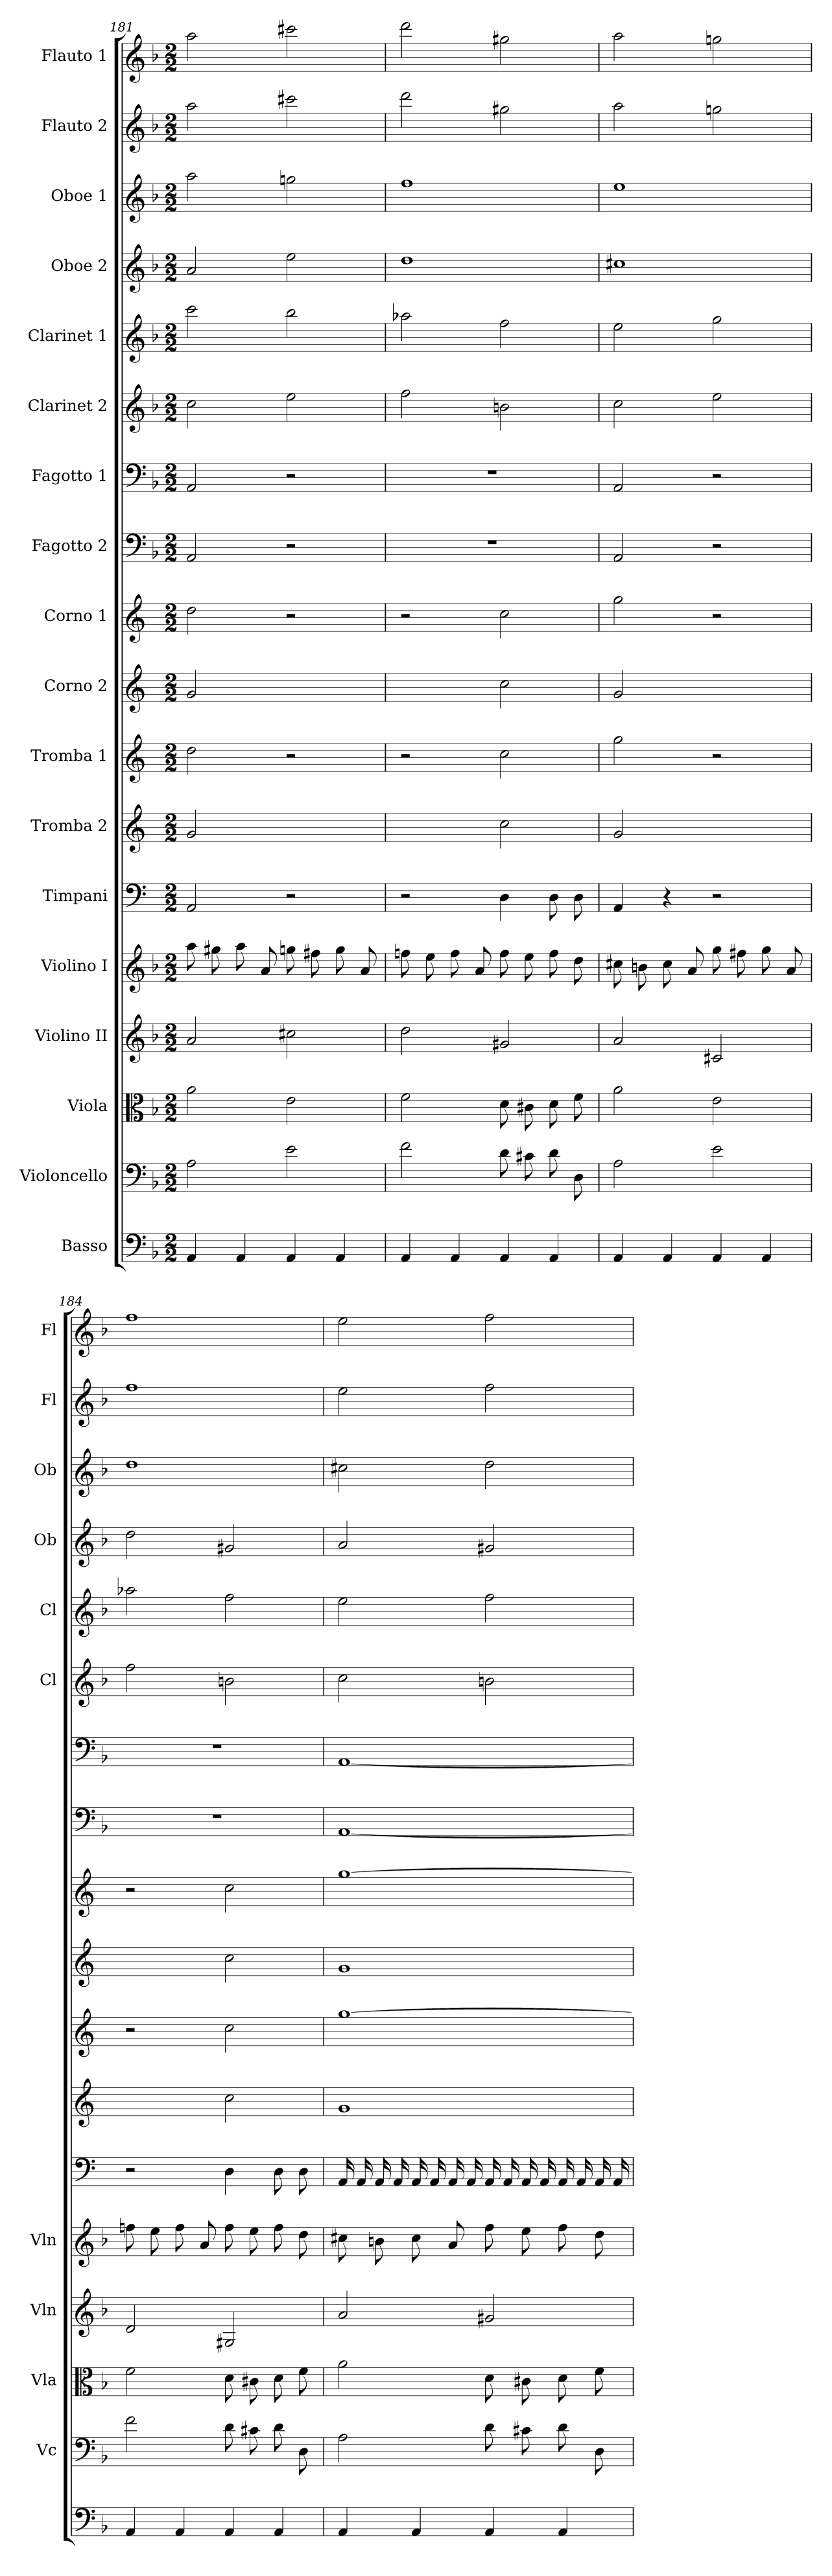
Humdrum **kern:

**kern	**kern	**kern	**kern	**kern	**kern	**kern	**kern	**kern	**kern	**kern	**kern	**kern	**kern	**kern	**kern	**kern	**kern
*part18	*part17	*part16	*part15	*part14	*part13	*part12	*part11	*part10	*part9	*part8	*part7	*part6	*part5	*part4	*part3	*part2	*part1
*staff18	*staff17	*staff16	*staff15	*staff14	*staff13	*staff12	*staff11	*staff10	*staff9	*staff8	*staff7	*staff6	*staff5	*staff4	*staff3	*staff2	*staff1
*I"Basso	*I"Violoncello	*I"Viola	*I"Violino II	*I"Violino I	*I"Timpani	*I"Tromba 2	*I"Tromba 1	*I"Corno 2	*I"Corno 1	*I"Fagotto 2	*I"Fagotto 1	*I"Clarinet 2	*I"Clarinet 1	*I"Oboe 2	*I"Oboe 1	*I"Flauto 2	*I"Flauto 1
*	*I'Vc	*I'Vla	*I'Vln	*I'Vln	*	*	*	*	*	*	*	*I'Cl	*I'Cl	*I'Ob	*I'Ob	*I'Fl	*I'Fl
*clefF4	*clefF4	*clefC3	*clefG2	*clefG2	*clefF4	*clefG2	*clefG2	*clefG2	*clefG2	*clefF4	*clefF4	*clefG2	*clefG2	*clefG2	*clefG2	*clefG2	*clefG2
*ITrd7c12	*	*	*	*	*	*ITrd-1c-2	*ITrd-1c-2	*ITrd6c10	*ITrd6c10	*	*	*ITrd2c3	*ITrd2c3	*	*	*	*
*k[b-]	*k[b-]	*k[b-]	*k[b-]	*k[b-]	*	*	*	*	*	*k[b-]	*k[b-]	*k[f#c#]	*k[f#c#]	*k[b-]	*k[b-]	*k[b-]	*k[b-]
*M2/2	*M2/2	*M2/2	*M2/2	*M2/2	*M2/2	*M2/2	*M2/2	*M2/2	*M2/2	*M2/2	*M2/2	*M2/2	*M2/2	*M2/2	*M2/2	*M2/2	*M2/2
=181	=181	=181	=181	=181	=181	=181	=181	=181	=181	=181	=181	=181	=181	=181	=181	=181	=181
4AAA	2A	2a	2a	8aa	2AA	2a	2ee	2A	2e	2AA	2AA	2a	2aa	2a	2aa	2aa	2aa
.	.	.	.	8gg#X	.	.	.	.	.	.	.	.	.	.	.	.	.
4AAA	.	.	.	8aa	.	.	.	.	.	.	.	.	.	.	.	.	.
.	.	.	.	8a	.	.	.	.	.	.	.	.	.	.	.	.	.
4AAA	2e	2e	2cc#X	8ggn	2r	2ryy	2r	2ryy	2r	2r	2r	2cc#	2gg	2ee	2ggn	2ccc#X	2ccc#X
.	.	.	.	8ff#X	.	.	.	.	.	.	.	.	.	.	.	.	.
4AAA	.	.	.	8gg	.	.	.	.	.	.	.	.	.	.	.	.	.
.	.	.	.	8a	.	.	.	.	.	.	.	.	.	.	.	.	.
=182	=182	=182	=182	=182	=182	=182	=182	=182	=182	=182	=182	=182	=182	=182	=182	=182	=182
4AAA	2f	2f	2dd	8ffn	2r	2ryy	2r	2ryy	2r	1r	1r	2dd	2ffn	1dd	1ff	2ddd	2ddd
.	.	.	.	8ee	.	.	.	.	.	.	.	.	.	.	.	.	.
4AAA	.	.	.	8ff	.	.	.	.	.	.	.	.	.	.	.	.	.
.	.	.	.	8a	.	.	.	.	.	.	.	.	.	.	.	.	.
4AAA	8d	8d	2g#X	8ff	4D	2dd	2dd	2d	2d	.	.	2g#X	2dd	.	.	2gg#X	2gg#X
.	8c#X	8c#X	.	8ee	.	.	.	.	.	.	.	.	.	.	.	.	.
4AAA	8d	8d	.	8ff	8D	.	.	.	.	.	.	.	.	.	.	.	.
.	8D	8f	.	8dd	8D	.	.	.	.	.	.	.	.	.	.	.	.
=183	=183	=183	=183	=183	=183	=183	=183	=183	=183	=183	=183	=183	=183	=183	=183	=183	=183
4AAA	2A	2a	2a	8cc#X	4AA	2a	2aa	2A	2a	2AA	2AA	2a	2cc#	1cc#X	1ee	2aa	2aa
.	.	.	.	8bn	.	.	.	.	.	.	.	.	.	.	.	.	.
4AAA	.	.	.	8cc#	4r	.	.	.	.	.	.	.	.	.	.	.	.
.	.	.	.	8a	.	.	.	.	.	.	.	.	.	.	.	.	.
4AAA	2e	2e	2c#X	8gg	2r	2ryy	2r	2ryy	2r	2r	2r	2cc#	2ee	.	.	2ggn	2ggn
.	.	.	.	8ff#X	.	.	.	.	.	.	.	.	.	.	.	.	.
4AAA	.	.	.	8gg	.	.	.	.	.	.	.	.	.	.	.	.	.
.	.	.	.	8a	.	.	.	.	.	.	.	.	.	.	.	.	.
=184	=184	=184	=184	=184	=184	=184	=184	=184	=184	=184	=184	=184	=184	=184	=184	=184	=184
4AAA	2f	2f	2d	8ffn	2r	2ryy	2r	2ryy	2r	1r	1r	2dd	2ffn	2dd	1dd	1ff	1ff
.	.	.	.	8ee	.	.	.	.	.	.	.	.	.	.	.	.	.
4AAA	.	.	.	8ff	.	.	.	.	.	.	.	.	.	.	.	.	.
.	.	.	.	8a	.	.	.	.	.	.	.	.	.	.	.	.	.
4AAA	8d	8d	2G#X	8ff	4D	2dd	2dd	2d	2d	.	.	2g#X	2dd	2g#X	.	.	.
.	8c#X	8c#X	.	8ee	.	.	.	.	.	.	.	.	.	.	.	.	.
4AAA	8d	8d	.	8ff	8D	.	.	.	.	.	.	.	.	.	.	.	.
.	8D	8f	.	8dd	8D	.	.	.	.	.	.	.	.	.	.	.	.
=185	=185	=185	=185	=185	=185	=185	=185	=185	=185	=185	=185	=185	=185	=185	=185	=185	=185
4AAA	2A	2a	2a	8cc#X	16AA	1a	[1aa	1A	[1a	[1AA	[1AA	2a	2cc#	2a	2cc#X	2ee	2ee
.	.	.	.	.	16AA	.	.	.	.	.	.	.	.	.	.	.	.
.	.	.	.	8bn	16AA	.	.	.	.	.	.	.	.	.	.	.	.
.	.	.	.	.	16AA	.	.	.	.	.	.	.	.	.	.	.	.
4AAA	.	.	.	8cc#	16AA	.	.	.	.	.	.	.	.	.	.	.	.
.	.	.	.	.	16AA	.	.	.	.	.	.	.	.	.	.	.	.
.	.	.	.	8a	16AA	.	.	.	.	.	.	.	.	.	.	.	.
.	.	.	.	.	16AA	.	.	.	.	.	.	.	.	.	.	.	.
4AAA	8d	8d	2g#X	8ff	16AA	.	.	.	.	.	.	2g#X	2dd	2g#X	2dd	2ff	2ff
.	.	.	.	.	16AA	.	.	.	.	.	.	.	.	.	.	.	.
.	8c#X	8c#X	.	8ee	16AA	.	.	.	.	.	.	.	.	.	.	.	.
.	.	.	.	.	16AA	.	.	.	.	.	.	.	.	.	.	.	.
4AAA	8d	8d	.	8ff	16AA	.	.	.	.	.	.	.	.	.	.	.	.
.	.	.	.	.	16AA	.	.	.	.	.	.	.	.	.	.	.	.
.	8D	8f	.	8dd	16AA	.	.	.	.	.	.	.	.	.	.	.	.
.	.	.	.	.	16AA	.	.	.	.	.	.	.	.	.	.	.	.
=	=	=	=	=	=	=	=	=	=	=	=	=	=	=	=	=	=
*-	*-	*-	*-	*-	*-	*-	*-	*-	*-	*-	*-	*-	*-	*-	*-	*-	*-
